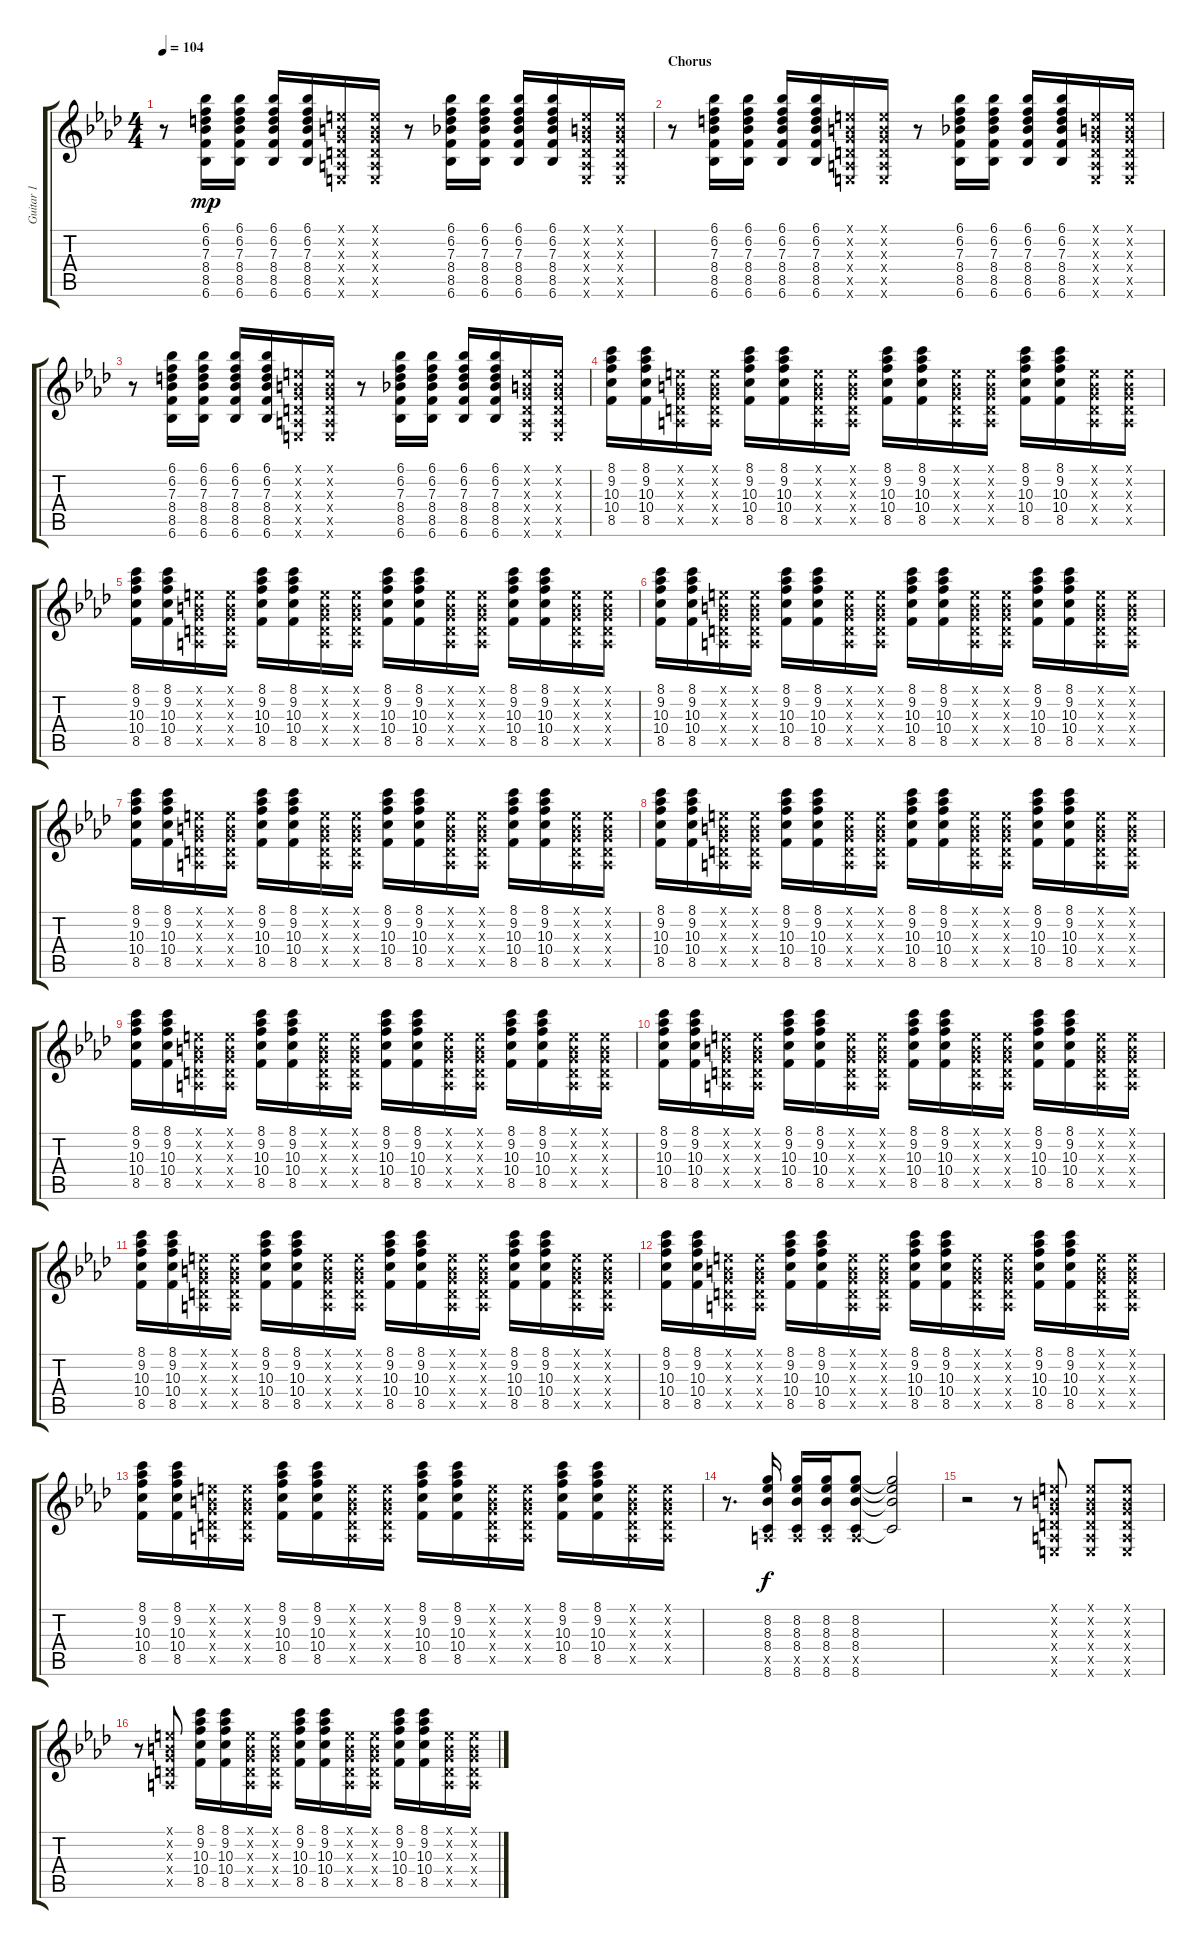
\track ("Guitar 1" "Guitar 1") {instrument acousticguitarnylon}
\staff {score tabs}
\tuning (E4 B3 G3 D3 A2 E2) {hide}
\ts (4 4)
\tempo 104
\clef g2
\ks ab
r.8{dy mp} (6.1 6.2 7.3 8.4 8.5 6.6).16 (6.1 6.2 7.3 8.4 8.5 6.6).16 (6.1 6.2 7.3 8.4 8.5 6.6).16 (6.1 6.2 7.3 8.4 8.5 6.6).16 (0.1{x} 0.2{x} 0.3{x} 0.4{x} 0.5{x} 0.6{x}).16 (0.1{x} 0.2{x} 0.3{x} 0.4{x} 0.5{x} 0.6{x}).16 r.8 (6.1 6.2 7.3 8.4 8.5 6.6).16 (6.1 6.2 7.3 8.4 8.5 6.6).16 (6.1 6.2 7.3 8.4 8.5 6.6).16 (6.1 6.2 7.3 8.4 8.5 6.6).16 (0.1{x} 0.2{x} 0.3{x} 0.4{x} 0.5{x} 0.6{x}).16 (0.1{x} 0.2{x} 0.3{x} 0.4{x} 0.5{x} 0.6{x}).16 |
\section ("" "Chorus")
r.8 (6.1 6.2 7.3 8.4 8.5 6.6).16 (6.1 6.2 7.3 8.4 8.5 6.6).16 (6.1 6.2 7.3 8.4 8.5 6.6).16 (6.1 6.2 7.3 8.4 8.5 6.6).16 (0.1{x} 0.2{x} 0.3{x} 0.4{x} 0.5{x} 0.6{x}).16 (0.1{x} 0.2{x} 0.3{x} 0.4{x} 0.5{x} 0.6{x}).16 r.8 (6.1 6.2 7.3 8.4 8.5 6.6).16 (6.1 6.2 7.3 8.4 8.5 6.6).16 (6.1 6.2 7.3 8.4 8.5 6.6).16 (6.1 6.2 7.3 8.4 8.5 6.6).16 (0.1{x} 0.2{x} 0.3{x} 0.4{x} 0.5{x} 0.6{x}).16 (0.1{x} 0.2{x} 0.3{x} 0.4{x} 0.5{x} 0.6{x}).16 |
r.8 (6.1 6.2 7.3 8.4 8.5 6.6).16 (6.1 6.2 7.3 8.4 8.5 6.6).16 (6.1 6.2 7.3 8.4 8.5 6.6).16 (6.1 6.2 7.3 8.4 8.5 6.6).16 (0.1{x} 0.2{x} 0.3{x} 0.4{x} 0.5{x} 0.6{x}).16 (0.1{x} 0.2{x} 0.3{x} 0.4{x} 0.5{x} 0.6{x}).16 r.8 (6.1 6.2 7.3 8.4 8.5 6.6).16 (6.1 6.2 7.3 8.4 8.5 6.6).16 (6.1 6.2 7.3 8.4 8.5 6.6).16 (6.1 6.2 7.3 8.4 8.5 6.6).16 (0.1{x} 0.2{x} 0.3{x} 0.4{x} 0.5{x} 0.6{x}).16 (0.1{x} 0.2{x} 0.3{x} 0.4{x} 0.5{x} 0.6{x}).16 |
(8.1 9.2 10.3 10.4 8.5).16 (8.1 9.2 10.3 10.4 8.5).16 (0.1{x} 0.2{x} 0.3{x} 0.4{x} 0.5{x}).16 (0.1{x} 0.2{x} 0.3{x} 0.4{x} 0.5{x}).16 (8.1 9.2 10.3 10.4 8.5).16 (8.1 9.2 10.3 10.4 8.5).16 (0.1{x} 0.2{x} 0.3{x} 0.4{x} 0.5{x}).16 (0.1{x} 0.2{x} 0.3{x} 0.4{x} 0.5{x}).16 (8.1 9.2 10.3 10.4 8.5).16 (8.1 9.2 10.3 10.4 8.5).16 (0.1{x} 0.2{x} 0.3{x} 0.4{x} 0.5{x}).16 (0.1{x} 0.2{x} 0.3{x} 0.4{x} 0.5{x}).16 (8.1 9.2 10.3 10.4 8.5).16 (8.1 9.2 10.3 10.4 8.5).16 (0.1{x} 0.2{x} 0.3{x} 0.4{x} 0.5{x}).16 (0.1{x} 0.2{x} 0.3{x} 0.4{x} 0.5{x}).16 |
(8.1 9.2 10.3 10.4 8.5).16 (8.1 9.2 10.3 10.4 8.5).16 (0.1{x} 0.2{x} 0.3{x} 0.4{x} 0.5{x}).16 (0.1{x} 0.2{x} 0.3{x} 0.4{x} 0.5{x}).16 (8.1 9.2 10.3 10.4 8.5).16 (8.1 9.2 10.3 10.4 8.5).16 (0.1{x} 0.2{x} 0.3{x} 0.4{x} 0.5{x}).16 (0.1{x} 0.2{x} 0.3{x} 0.4{x} 0.5{x}).16 (8.1 9.2 10.3 10.4 8.5).16 (8.1 9.2 10.3 10.4 8.5).16 (0.1{x} 0.2{x} 0.3{x} 0.4{x} 0.5{x}).16 (0.1{x} 0.2{x} 0.3{x} 0.4{x} 0.5{x}).16 (8.1 9.2 10.3 10.4 8.5).16 (8.1 9.2 10.3 10.4 8.5).16 (0.1{x} 0.2{x} 0.3{x} 0.4{x} 0.5{x}).16 (0.1{x} 0.2{x} 0.3{x} 0.4{x} 0.5{x}).16 |
(8.1 9.2 10.3 10.4 8.5).16 (8.1 9.2 10.3 10.4 8.5).16 (0.1{x} 0.2{x} 0.3{x} 0.4{x} 0.5{x}).16 (0.1{x} 0.2{x} 0.3{x} 0.4{x} 0.5{x}).16 (8.1 9.2 10.3 10.4 8.5).16 (8.1 9.2 10.3 10.4 8.5).16 (0.1{x} 0.2{x} 0.3{x} 0.4{x} 0.5{x}).16 (0.1{x} 0.2{x} 0.3{x} 0.4{x} 0.5{x}).16 (8.1 9.2 10.3 10.4 8.5).16 (8.1 9.2 10.3 10.4 8.5).16 (0.1{x} 0.2{x} 0.3{x} 0.4{x} 0.5{x}).16 (0.1{x} 0.2{x} 0.3{x} 0.4{x} 0.5{x}).16 (8.1 9.2 10.3 10.4 8.5).16 (8.1 9.2 10.3 10.4 8.5).16 (0.1{x} 0.2{x} 0.3{x} 0.4{x} 0.5{x}).16 (0.1{x} 0.2{x} 0.3{x} 0.4{x} 0.5{x}).16 |
(8.1 9.2 10.3 10.4 8.5).16 (8.1 9.2 10.3 10.4 8.5).16 (0.1{x} 0.2{x} 0.3{x} 0.4{x} 0.5{x}).16 (0.1{x} 0.2{x} 0.3{x} 0.4{x} 0.5{x}).16 (8.1 9.2 10.3 10.4 8.5).16 (8.1 9.2 10.3 10.4 8.5).16 (0.1{x} 0.2{x} 0.3{x} 0.4{x} 0.5{x}).16 (0.1{x} 0.2{x} 0.3{x} 0.4{x} 0.5{x}).16 (8.1 9.2 10.3 10.4 8.5).16 (8.1 9.2 10.3 10.4 8.5).16 (0.1{x} 0.2{x} 0.3{x} 0.4{x} 0.5{x}).16 (0.1{x} 0.2{x} 0.3{x} 0.4{x} 0.5{x}).16 (8.1 9.2 10.3 10.4 8.5).16 (8.1 9.2 10.3 10.4 8.5).16 (0.1{x} 0.2{x} 0.3{x} 0.4{x} 0.5{x}).16 (0.1{x} 0.2{x} 0.3{x} 0.4{x} 0.5{x}).16 |
(8.1 9.2 10.3 10.4 8.5).16 (8.1 9.2 10.3 10.4 8.5).16 (0.1{x} 0.2{x} 0.3{x} 0.4{x} 0.5{x}).16 (0.1{x} 0.2{x} 0.3{x} 0.4{x} 0.5{x}).16 (8.1 9.2 10.3 10.4 8.5).16 (8.1 9.2 10.3 10.4 8.5).16 (0.1{x} 0.2{x} 0.3{x} 0.4{x} 0.5{x}).16 (0.1{x} 0.2{x} 0.3{x} 0.4{x} 0.5{x}).16 (8.1 9.2 10.3 10.4 8.5).16 (8.1 9.2 10.3 10.4 8.5).16 (0.1{x} 0.2{x} 0.3{x} 0.4{x} 0.5{x}).16 (0.1{x} 0.2{x} 0.3{x} 0.4{x} 0.5{x}).16 (8.1 9.2 10.3 10.4 8.5).16 (8.1 9.2 10.3 10.4 8.5).16 (0.1{x} 0.2{x} 0.3{x} 0.4{x} 0.5{x}).16 (0.1{x} 0.2{x} 0.3{x} 0.4{x} 0.5{x}).16 |
(8.1 9.2 10.3 10.4 8.5).16 (8.1 9.2 10.3 10.4 8.5).16 (0.1{x} 0.2{x} 0.3{x} 0.4{x} 0.5{x}).16 (0.1{x} 0.2{x} 0.3{x} 0.4{x} 0.5{x}).16 (8.1 9.2 10.3 10.4 8.5).16 (8.1 9.2 10.3 10.4 8.5).16 (0.1{x} 0.2{x} 0.3{x} 0.4{x} 0.5{x}).16 (0.1{x} 0.2{x} 0.3{x} 0.4{x} 0.5{x}).16 (8.1 9.2 10.3 10.4 8.5).16 (8.1 9.2 10.3 10.4 8.5).16 (0.1{x} 0.2{x} 0.3{x} 0.4{x} 0.5{x}).16 (0.1{x} 0.2{x} 0.3{x} 0.4{x} 0.5{x}).16 (8.1 9.2 10.3 10.4 8.5).16 (8.1 9.2 10.3 10.4 8.5).16 (0.1{x} 0.2{x} 0.3{x} 0.4{x} 0.5{x}).16 (0.1{x} 0.2{x} 0.3{x} 0.4{x} 0.5{x}).16 |
(8.1 9.2 10.3 10.4 8.5).16 (8.1 9.2 10.3 10.4 8.5).16 (0.1{x} 0.2{x} 0.3{x} 0.4{x} 0.5{x}).16 (0.1{x} 0.2{x} 0.3{x} 0.4{x} 0.5{x}).16 (8.1 9.2 10.3 10.4 8.5).16 (8.1 9.2 10.3 10.4 8.5).16 (0.1{x} 0.2{x} 0.3{x} 0.4{x} 0.5{x}).16 (0.1{x} 0.2{x} 0.3{x} 0.4{x} 0.5{x}).16 (8.1 9.2 10.3 10.4 8.5).16 (8.1 9.2 10.3 10.4 8.5).16 (0.1{x} 0.2{x} 0.3{x} 0.4{x} 0.5{x}).16 (0.1{x} 0.2{x} 0.3{x} 0.4{x} 0.5{x}).16 (8.1 9.2 10.3 10.4 8.5).16 (8.1 9.2 10.3 10.4 8.5).16 (0.1{x} 0.2{x} 0.3{x} 0.4{x} 0.5{x}).16 (0.1{x} 0.2{x} 0.3{x} 0.4{x} 0.5{x}).16 |
(8.1 9.2 10.3 10.4 8.5).16 (8.1 9.2 10.3 10.4 8.5).16 (0.1{x} 0.2{x} 0.3{x} 0.4{x} 0.5{x}).16 (0.1{x} 0.2{x} 0.3{x} 0.4{x} 0.5{x}).16 (8.1 9.2 10.3 10.4 8.5).16 (8.1 9.2 10.3 10.4 8.5).16 (0.1{x} 0.2{x} 0.3{x} 0.4{x} 0.5{x}).16 (0.1{x} 0.2{x} 0.3{x} 0.4{x} 0.5{x}).16 (8.1 9.2 10.3 10.4 8.5).16 (8.1 9.2 10.3 10.4 8.5).16 (0.1{x} 0.2{x} 0.3{x} 0.4{x} 0.5{x}).16 (0.1{x} 0.2{x} 0.3{x} 0.4{x} 0.5{x}).16 (8.1 9.2 10.3 10.4 8.5).16 (8.1 9.2 10.3 10.4 8.5).16 (0.1{x} 0.2{x} 0.3{x} 0.4{x} 0.5{x}).16 (0.1{x} 0.2{x} 0.3{x} 0.4{x} 0.5{x}).16 |
(8.1 9.2 10.3 10.4 8.5).16 (8.1 9.2 10.3 10.4 8.5).16 (0.1{x} 0.2{x} 0.3{x} 0.4{x} 0.5{x}).16 (0.1{x} 0.2{x} 0.3{x} 0.4{x} 0.5{x}).16 (8.1 9.2 10.3 10.4 8.5).16 (8.1 9.2 10.3 10.4 8.5).16 (0.1{x} 0.2{x} 0.3{x} 0.4{x} 0.5{x}).16 (0.1{x} 0.2{x} 0.3{x} 0.4{x} 0.5{x}).16 (8.1 9.2 10.3 10.4 8.5).16 (8.1 9.2 10.3 10.4 8.5).16 (0.1{x} 0.2{x} 0.3{x} 0.4{x} 0.5{x}).16 (0.1{x} 0.2{x} 0.3{x} 0.4{x} 0.5{x}).16 (8.1 9.2 10.3 10.4 8.5).16 (8.1 9.2 10.3 10.4 8.5).16 (0.1{x} 0.2{x} 0.3{x} 0.4{x} 0.5{x}).16 (0.1{x} 0.2{x} 0.3{x} 0.4{x} 0.5{x}).16 |
(8.1 9.2 10.3 10.4 8.5).16 (8.1 9.2 10.3 10.4 8.5).16 (0.1{x} 0.2{x} 0.3{x} 0.4{x} 0.5{x}).16 (0.1{x} 0.2{x} 0.3{x} 0.4{x} 0.5{x}).16 (8.1 9.2 10.3 10.4 8.5).16 (8.1 9.2 10.3 10.4 8.5).16 (0.1{x} 0.2{x} 0.3{x} 0.4{x} 0.5{x}).16 (0.1{x} 0.2{x} 0.3{x} 0.4{x} 0.5{x}).16 (8.1 9.2 10.3 10.4 8.5).16 (8.1 9.2 10.3 10.4 8.5).16 (0.1{x} 0.2{x} 0.3{x} 0.4{x} 0.5{x}).16 (0.1{x} 0.2{x} 0.3{x} 0.4{x} 0.5{x}).16 (8.1 9.2 10.3 10.4 8.5).16 (8.1 9.2 10.3 10.4 8.5).16 (0.1{x} 0.2{x} 0.3{x} 0.4{x} 0.5{x}).16 (0.1{x} 0.2{x} 0.3{x} 0.4{x} 0.5{x}).16 |
r.8{d} (8.2 8.3 8.4 0.5{x} 8.6).16{dy f} (8.2 8.3 8.4 0.5{x} 8.6).16 (8.2 8.3 8.4 0.5{x} 8.6).16 (8.2 8.3 8.4 0.5{x} 8.6).8 (8.2{t} 8.3{t} 8.4{t} 8.6{t}).2 |
r.2 r.8 (0.1{x} 0.2{x} 0.3{x} 0.4{x} 0.5{x} 0.6{x}).8 (0.1{x} 0.2{x} 0.3{x} 0.4{x} 0.5{x} 0.6{x}).8 (0.1{x} 0.2{x} 0.3{x} 0.4{x} 0.5{x} 0.6{x}).8 |
r.8 (0.1{x} 0.2{x} 0.3{x} 0.4{x} 0.5{x}).8 (8.1 9.2 10.3 10.4 8.5).16 (8.1 9.2 10.3 10.4 8.5).16 (0.1{x} 0.2{x} 0.3{x} 0.4{x} 0.5{x}).16 (0.1{x} 0.2{x} 0.3{x} 0.4{x} 0.5{x}).16 (8.1 9.2 10.3 10.4 8.5).16 (8.1 9.2 10.3 10.4 8.5).16 (0.1{x} 0.2{x} 0.3{x} 0.4{x} 0.5{x}).16 (0.1{x} 0.2{x} 0.3{x} 0.4{x} 0.5{x}).16 (8.1 9.2 10.3 10.4 8.5).16 (8.1 9.2 10.3 10.4 8.5).16 (0.1{x} 0.2{x} 0.3{x} 0.4{x} 0.5{x}).16 (0.1{x} 0.2{x} 0.3{x} 0.4{x} 0.5{x}).16
